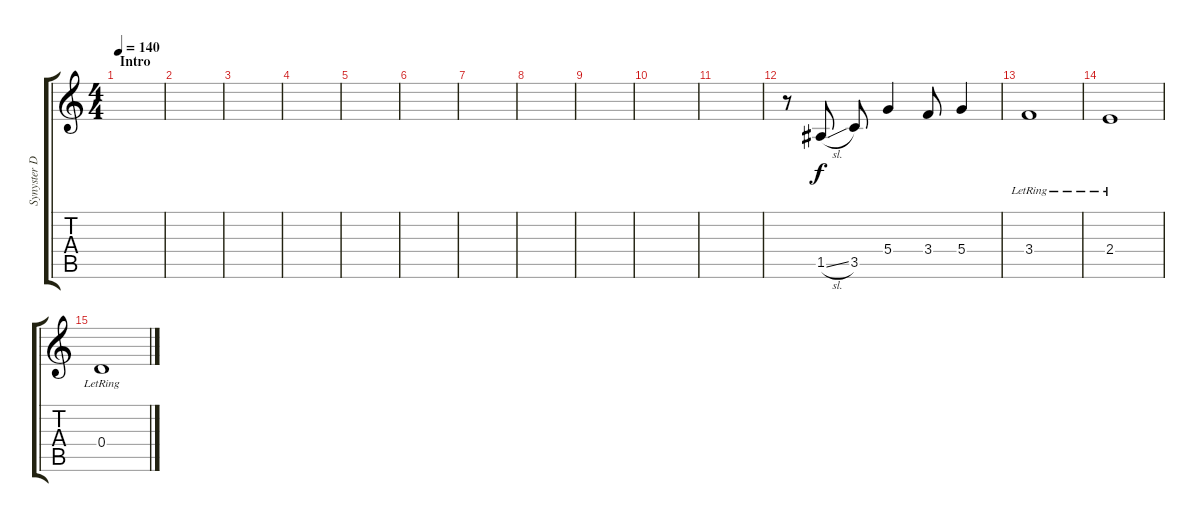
\track ("Synyster Distortion" "Synyster D") {instrument overdrivenguitar}
\staff {score tabs}
\tuning (E4 B3 G3 D3 A2 D2) {hide}
\ts (4 4)
\section ("" "Intro")
\tempo 140
\clef g2
\ks c
|
|
|
|
|
|
|
|
|
|
|
r.8 1.5{sl}.8 3.5.8 5.4.4 3.4.8 5.4.4 |
3.4{lr}.1 |
2.4{lr}.1 |
0.4{lr}.1
